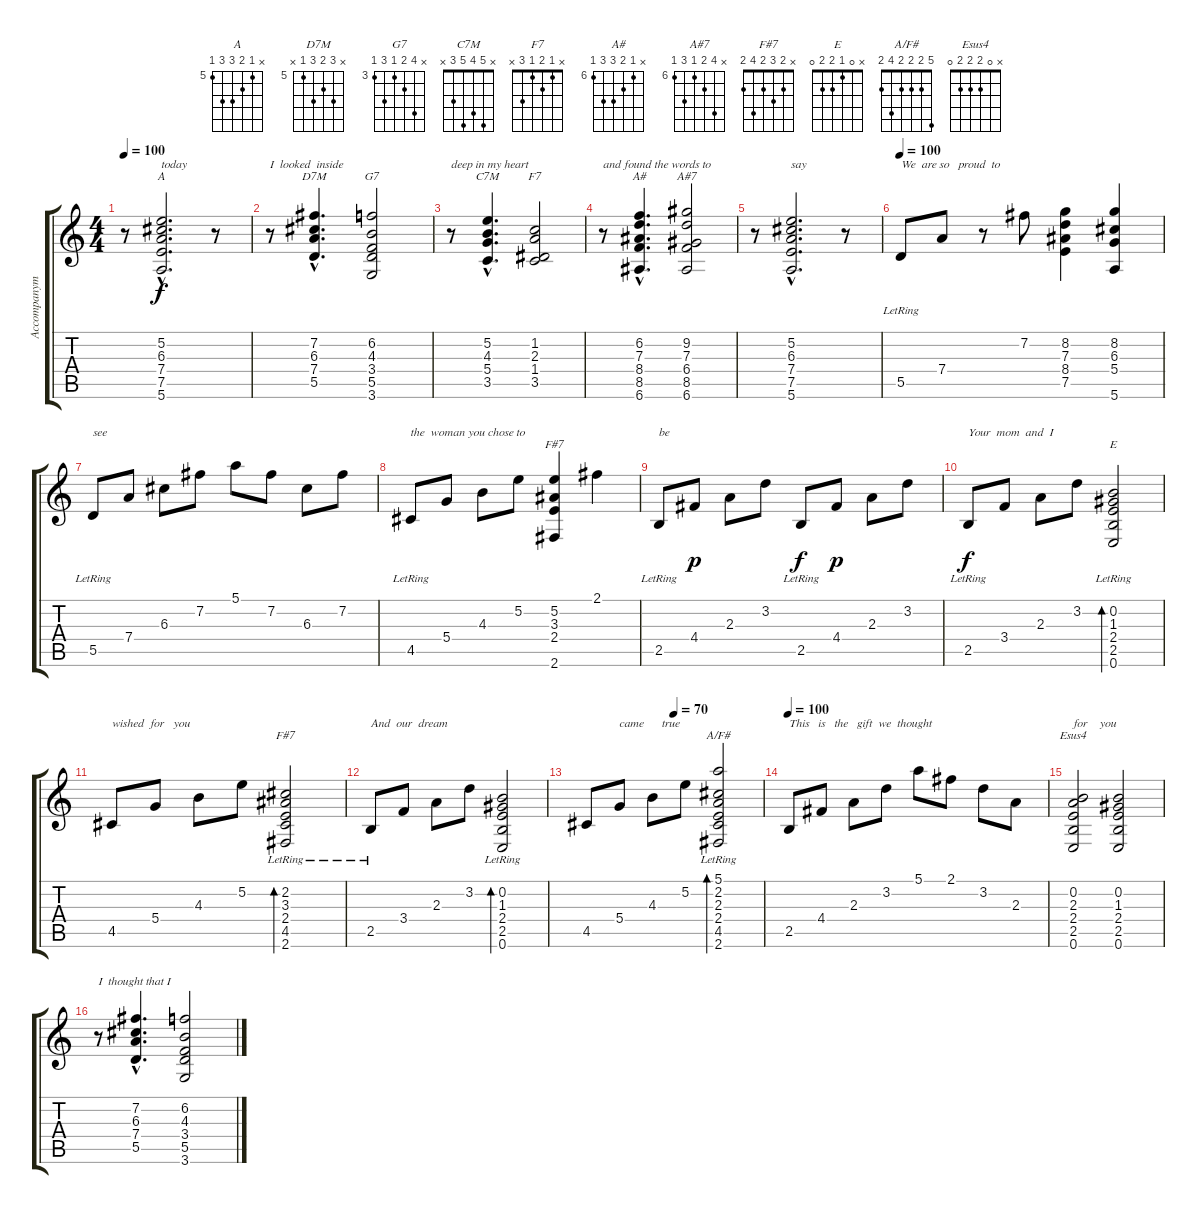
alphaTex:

\track ("Accompanyment" "Accompanym") {instrument acousticguitarnylon}
\staff {score tabs}
\tuning (E4 B3 G3 D3 A2 E2) {hide}
\chord ("A" x 5 6 7 7 5) {firstfret 5}
\chord ("D7M" x 7 6 7 5 x) {firstfret 5}
\chord ("G7" x 6 4 3 5 3) {firstfret 3}
\chord ("C7M" x 5 4 5 3 x)
\chord ("F7" x 1 2 1 3 x)
\chord ("A#" x 6 7 8 8 6) {firstfret 6}
\chord ("A#7" x 9 7 6 8 6) {firstfret 6}
\chord ("F#7" x 5 3 2 x 2)
\chord ("E" x 0 1 2 2 0)
\chord ("F#7" x 2 3 2 4 2)
\chord ("A/F#" 5 2 2 2 4 2)
\chord ("Esus4" x 0 2 2 2 0)
\ts (4 4)
\tempo 100
\clef g2
\ks c
r.8{dy f} (5.2{hac} 6.3{hac} 7.4{hac} 7.5{hac} 5.6{hac}).2{d ch "A" txt "today"} r.8 |
r.8{txt "I  looked  inside"} (7.2{hac} 6.3{hac} 7.4{hac} 5.5{hac}).4{d ch "D7M"} (6.2 4.3 3.4 5.5 3.6).2{ch "G7"} |
r.8{txt "deep in my heart"} (5.2{hac} 4.3{hac} 5.4{hac} 3.5{hac}).4{d ch "C7M"} (1.2 2.3 1.4 3.5).2{ch "F7"} |
r.8{txt "and found the words to"} (6.2{hac} 7.3{hac} 8.4{hac} 8.5{hac} 6.6{hac}).4{d ch "A#"} (9.2 7.3 6.4 8.5 6.6).2{ch "A#7"} |
r.8 (5.2{hac} 6.3{hac} 7.4{hac} 7.5{hac} 5.6{hac}).2{d txt "say"} r.8 |
\tempo 100
5.5{lr}.8{txt "We  are so   proud  to "} 7.4.8 r.8 7.2.8 (8.2 7.3 8.4 7.5).4 (8.2 6.3 5.4 5.6).4 |
5.5{lr}.8{txt "see"} 7.4.8 6.3.8 7.2.8 5.1.8 7.2.8 6.3.8 7.2.8 |
4.5{lr}.8{txt "the  woman you chose to"} 5.4.8 4.3.8 5.2.8 (5.2 3.3 2.4 2.6).4{ch "F#7"} 2.1.4 |
2.5{lr}.8{txt "be"} 4.4.8{dy p} 2.3.8 3.2.8 2.5{lr}.8{dy f} 4.4.8{dy p} 2.3.8 3.2.8 |
2.5{lr}.8{txt "Your  mom  and  I" dy f} 3.4.8 2.3.8 3.2.8 (0.2{lr} 1.3{lr} 2.4{lr} 2.5{lr} 0.6{lr}).2{bd 480 ch "E"} |
4.5.8{txt "wished  for   you"} 5.4.8 4.3.8 5.2.8 (2.2{lr} 3.3{lr} 2.4{lr} 4.5{lr} 2.6{lr}).2{bd 480 ch "F#7"} |
2.5{lr}.8{txt "And  our  dream"} 3.4.8 2.3.8 3.2.8 (0.2{lr} 1.3{lr} 2.4{lr} 2.5{lr} 0.6{lr}).2{bd 480} |
\tempo (70 0.5)
4.5.8 5.4.8{txt "came      true"} 4.3.8 5.2.8 (5.1 2.2{lr} 2.3{lr} 2.4{lr} 4.5{lr} 2.6{lr}).2{bd 480 ch "A/F#"} |
\tempo 100
2.5.8{txt "This   is   the   gift  we  thought"} 4.4.8 2.3.8 3.2.8 5.1.8 2.1.8 3.2.8 2.3.8 |
(0.2 2.3 2.4 2.5 0.6).2{ch "Esus4" txt "for    you"} (0.2 1.3 2.4 2.5 0.6).2 |
r.8{txt "I  thought that I"} (7.2{hac} 6.3{hac} 7.4{hac} 5.5{hac}).4{d} (6.2 4.3 3.4 5.5 3.6).2
